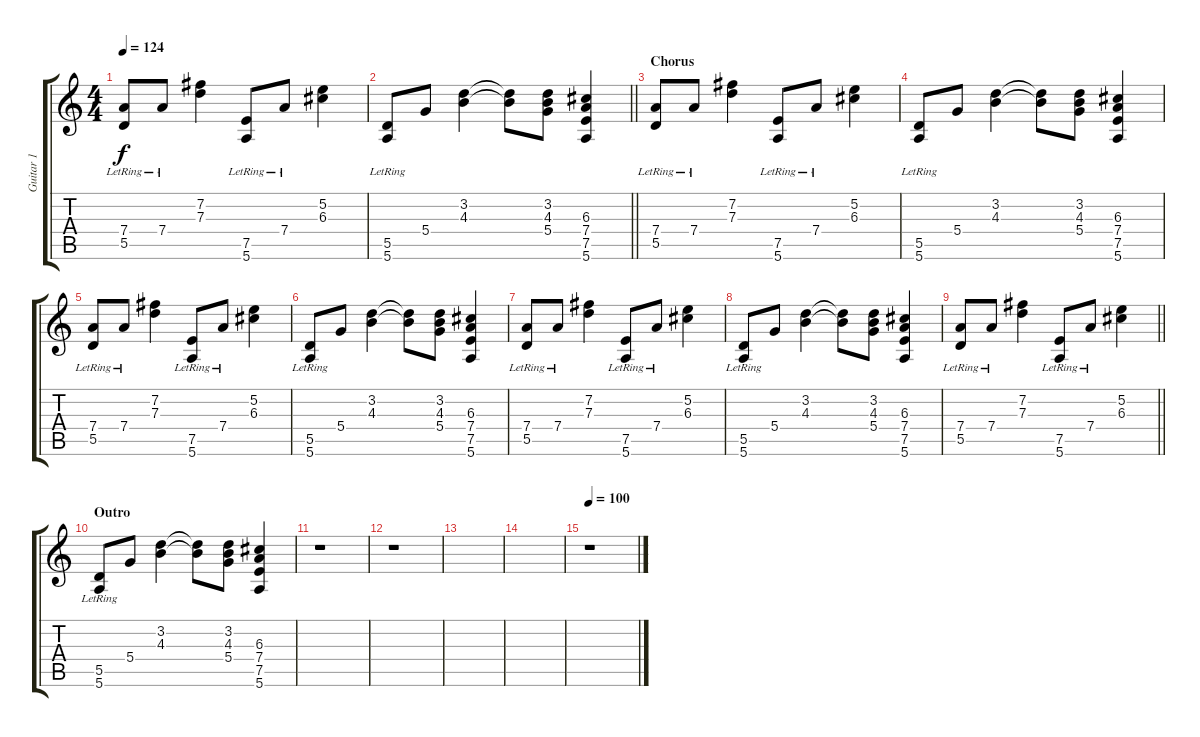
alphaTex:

\track ("Guitar 1" "Guitar 1") {instrument overdrivenguitar}
\staff {score tabs}
\tuning (E4 B3 G3 D3 A2 E2) {hide}
\ts (4 4)
\tempo 124
\clef g2
\ks c
(7.4{lr} 5.5{lr}).8{dy f} 7.4{lr}.8 (7.2 7.3).4 (7.5{lr} 5.6{lr}).8 7.4{lr}.8 (5.2 6.3).4 |
\barLineRight lightlight
(5.5{lr} 5.6).8 5.4.8 (3.2 4.3).4 (3.2{t} 4.3{t}).8 (3.2 4.3 5.4).8 (6.3 7.4 7.5 5.6).4 |
\section ("" "Chorus")
(7.4{lr} 5.5{lr}).8 7.4{lr}.8 (7.2 7.3).4 (7.5{lr} 5.6{lr}).8 7.4{lr}.8 (5.2 6.3).4 |
(5.5{lr} 5.6).8 5.4.8 (3.2 4.3).4 (3.2{t} 4.3{t}).8 (3.2 4.3 5.4).8 (6.3 7.4 7.5 5.6).4 |
(7.4{lr} 5.5{lr}).8 7.4{lr}.8 (7.2 7.3).4 (7.5{lr} 5.6{lr}).8 7.4{lr}.8 (5.2 6.3).4 |
(5.5{lr} 5.6).8 5.4.8 (3.2 4.3).4 (3.2{t} 4.3{t}).8 (3.2 4.3 5.4).8 (6.3 7.4 7.5 5.6).4 |
(7.4{lr} 5.5{lr}).8 7.4{lr}.8 (7.2 7.3).4 (7.5{lr} 5.6{lr}).8 7.4{lr}.8 (5.2 6.3).4 |
(5.5{lr} 5.6).8 5.4.8 (3.2 4.3).4 (3.2{t} 4.3{t}).8 (3.2 4.3 5.4).8 (6.3 7.4 7.5 5.6).4 |
\barLineRight lightlight
(7.4{lr} 5.5{lr}).8 7.4{lr}.8 (7.2 7.3).4 (7.5{lr} 5.6{lr}).8 7.4{lr}.8 (5.2 6.3).4 |
\section ("" "Outro")
(5.5{lr} 5.6).8 5.4.8 (3.2 4.3).4 (3.2{t} 4.3{t}).8 (3.2 4.3 5.4).8 (6.3 7.4 7.5 5.6).4 |
r.1 |
r.1 |
|
|
\tempo 100
r.1
